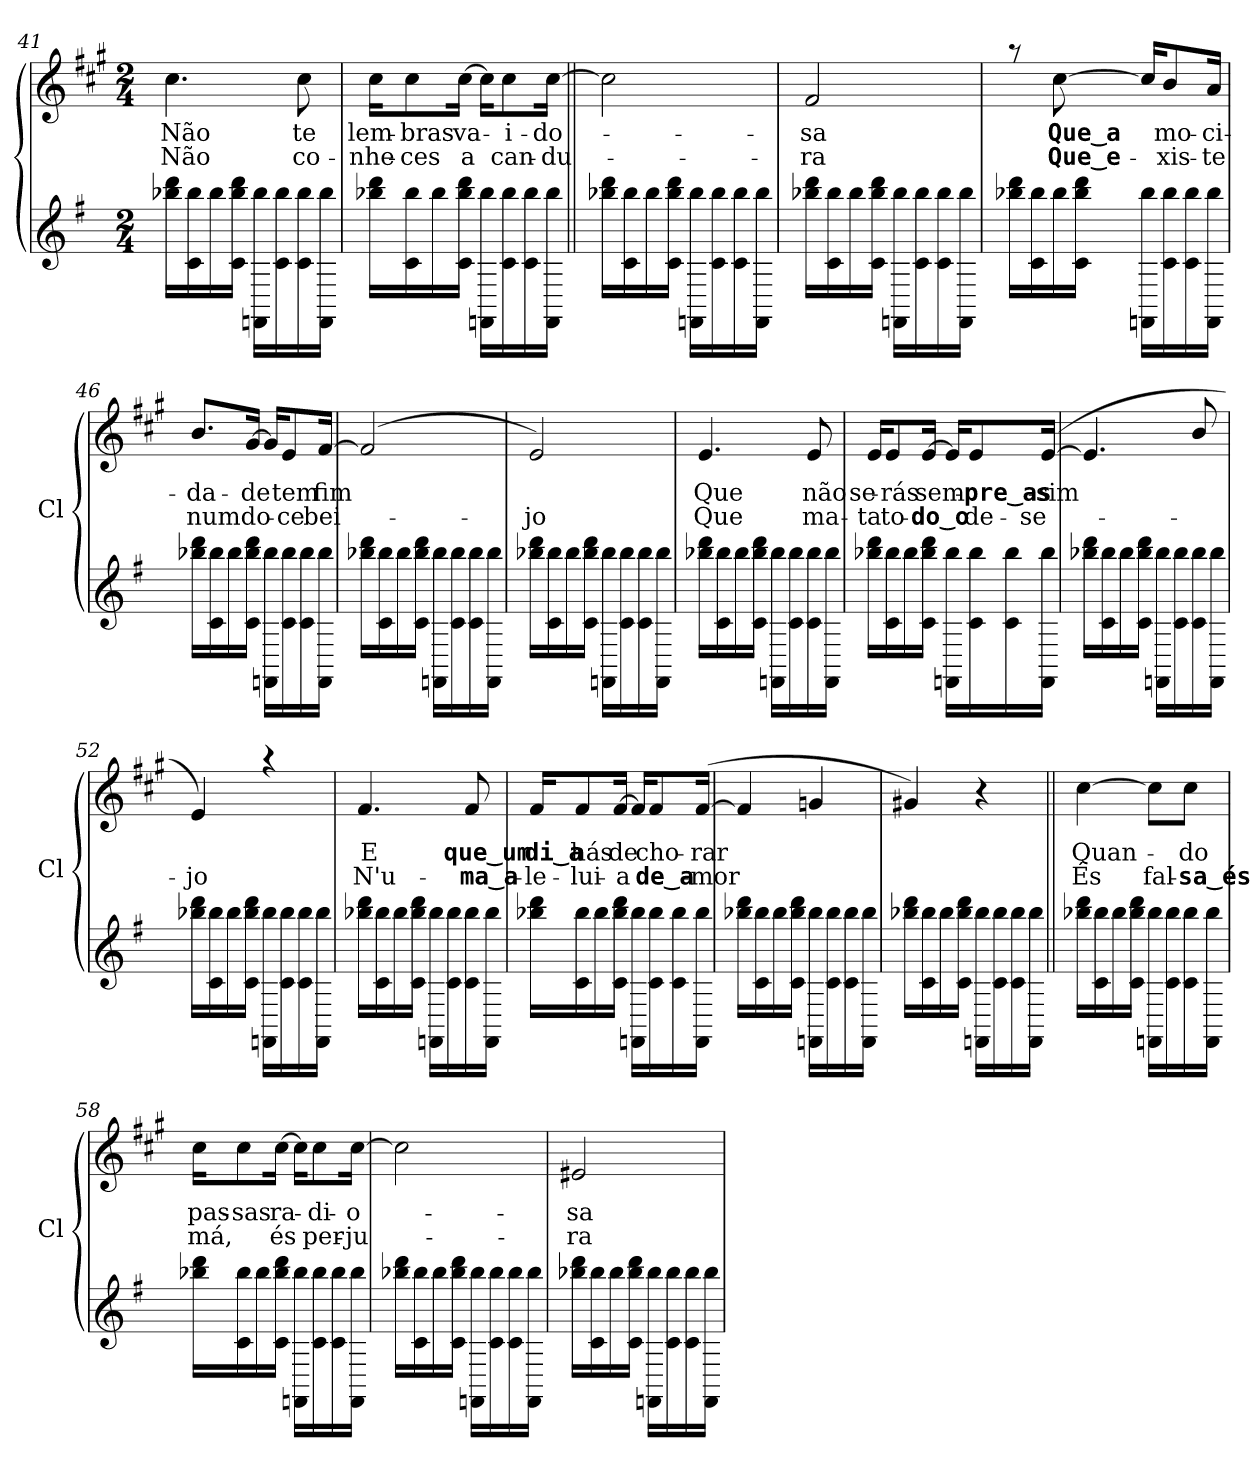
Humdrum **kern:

**kern	**kern	**text	**text
*part2	*part1	*part1	*part1
*staff2	*staff1	*staff1	*staff1
*	*I'Cl	*	*
*clefG2	*clefG2	*	*
*	*ITrd1c2	*	*
*k[f#]	*k[f#]	*	*
*G:	*G:	*	*
*M2/4	*M2/4	*	*
=41	=41	=41	=41
!	!	!LO:LY:b	!LO:LY:b
*	*^	*	*
16bb-\ 16ddd\LL	4.b\	2ryy	Não	Não
16c\ 16bb-\	.	.	.	.
16bb-\	.	.	.	.
16c\ 16bb-\ 16ddd\JJ	.	.	.	.
16FF\ 16bb-\LL	.	.	.	.
16c\ 16bb-\	.	.	.	.
!	!	!	!LO:LY:b	!LO:LY:b
16c\ 16bb-\	8b\	.	te	co-
16FF\ 16bb-\JJ	.	.	.	.
=42	=42	=42	=42	=42
!	!	!	!LO:LY:b	!LO:LY:b
16bb-\ 16ddd\LL	16b\KL	2ryy	lem-	-nhe-
!	!	!	!LO:LY:b	!LO:LY:b
16c\ 16bb-\	8b\	.	-bras	-ces
16bb-\	.	.	.	.
!	!	!	!LO:LY:b	!LO:LY:b
16c\ 16bb-\ 16ddd\JJ	[<16b\Jk	.	va-	a
16FF\ 16bb-\LL	16b\KL]	.	.	.
!	!	!	!LO:LY:b	!LO:LY:b
16c\ 16bb-\	8b\	.	-i-	can-
16c\ 16bb-\	.	.	.	.
!	!	!	!LO:LY:b	!LO:LY:b
16FF\ 16bb-\JJ	[<16b\Jk	.	-do-	-du-
!!LO:PB:g=z	!!
=43||	=43||	=43||	=43||	=43||
16bb-\ 16ddd\LL	2b\]	2ryy	.	.
16c\ 16bb-\	.	.	.	.
16bb-\	.	.	.	.
16c\ 16bb-\ 16ddd\JJ	.	.	.	.
16FF\ 16bb-\LL	.	.	.	.
16c\ 16bb-\	.	.	.	.
16c\ 16bb-\	.	.	.	.
16FF\ 16bb-\JJ	.	.	.	.
=44	=44	=44	=44	=44
!	!	!	!LO:LY:b	!LO:LY:b
16bb-\ 16ddd\LL	2e/	2ryy	-sa	-ra
16c\ 16bb-\	.	.	.	.
16bb-\	.	.	.	.
16c\ 16bb-\ 16ddd\JJ	.	.	.	.
16FF\ 16bb-\LL	.	.	.	.
16c\ 16bb-\	.	.	.	.
16c\ 16bb-\	.	.	.	.
16FF\ 16bb-\JJ	.	.	.	.
=45	=45	=45	=45	=45
16bb-\ 16ddd\LL	8raa	2ryy	.	.
16c\ 16bb-\	.	.	.	.
!	!	!	!LO:LY:b	!LO:LY:b
16bb-\	[<8b\	.	Que‿a	Que‿e-
16c\ 16bb-\ 16ddd\JJ	.	.	.	.
16FF\ 16bb-\LL	16b/KL]	.	.	.
!	!	!	!LO:LY:b	!LO:LY:b
16c\ 16bb-\	8a/	.	mo-	-xis-
16c\ 16bb-\	.	.	.	.
!	!	!	!LO:LY:b	!LO:LY:b
16FF\ 16bb-\JJ	16g/Jk	.	-ci-	-te
=46	=46	=46	=46	=46
!	!	!	!LO:LY:b	!LO:LY:b
16bb-\ 16ddd\LL	8.a/L	2ryy	-da-	num
16c\ 16bb-\	.	.	.	.
16bb-\	.	.	.	.
!	!	!	!LO:LY:b	!LO:LY:b
16c\ 16bb-\ 16ddd\JJ	[>16f#/Jk	.	-de	do-
16FF\ 16bb-\LL	16f#/KL]	.	.	.
!	!	!	!LO:LY:b	!LO:LY:b
16c\ 16bb-\	8d/	.	tem	-ce
16c\ 16bb-\	.	.	.	.
!	!	!	!LO:LY:b	!LO:LY:b
16FF\ 16bb-\JJ	[>16e/Jk	.	fim	bei-
=47	=47	=47	=47	=47
16bb-\ 16ddd\LL	(<2e/]	2ryy	.	.
16c\ 16bb-\	.	.	.	.
16bb-\	.	.	.	.
16c\ 16bb-\ 16ddd\JJ	.	.	.	.
16FF\ 16bb-\LL	.	.	.	.
16c\ 16bb-\	.	.	.	.
16c\ 16bb-\	.	.	.	.
16FF\ 16bb-\JJ	.	.	.	.
=48	=48	=48	=48	=48
!	!	!	!	!LO:LY:b
16bb-\ 16ddd\LL	2d/)	2ryy	.	-jo
16c\ 16bb-\	.	.	.	.
16bb-\	.	.	.	.
16c\ 16bb-\ 16ddd\JJ	.	.	.	.
16FF\ 16bb-\LL	.	.	.	.
16c\ 16bb-\	.	.	.	.
16c\ 16bb-\	.	.	.	.
16FF\ 16bb-\JJ	.	.	.	.
!!LO:LB:g=z	!!
=49	=49	=49	=49	=49
!	!	!	!LO:LY:b	!LO:LY:b
16bb-\ 16ddd\LL	4.d/	2ryy	Que	Que
16c\ 16bb-\	.	.	.	.
16bb-\	.	.	.	.
16c\ 16bb-\ 16ddd\JJ	.	.	.	.
16FF\ 16bb-\LL	.	.	.	.
16c\ 16bb-\	.	.	.	.
!	!	!	!LO:LY:b	!LO:LY:b
16c\ 16bb-\	8d/	.	não	ma-
16FF\ 16bb-\JJ	.	.	.	.
=50	=50	=50	=50	=50
!	!	!	!LO:LY:b	!LO:LY:b
16bb-\ 16ddd\LL	16d/KL	2ryy	se-	-ta
!	!	!	!LO:LY:b	!LO:LY:b
16c\ 16bb-\	8d/	.	-rás	to-
16bb-\	.	.	.	.
!	!	!	!LO:LY:b	!LO:LY:b
16c\ 16bb-\ 16ddd\JJ	[>16d/Jk	.	sem-	-do‿o
16FF\ 16bb-\LL	16d/KL]	.	.	.
!	!	!	!LO:LY:b	!LO:LY:b
16c\ 16bb-\	8d/	.	-pre‿as-	de-
16c\ 16bb-\	.	.	.	.
!	!	!	!LO:LY:b	!LO:LY:b
16FF\ 16bb-\JJ	(<[>16d/Jk	.	-sim	-se-
=51	=51	=51	=51	=51
16bb-\ 16ddd\LL	4.d/]	2ryy	.	.
16c\ 16bb-\	.	.	.	.
16bb-\	.	.	.	.
16c\ 16bb-\ 16ddd\JJ	.	.	.	.
16FF\ 16bb-\LL	.	.	.	.
16c\ 16bb-\	.	.	.	.
16c\ 16bb-\	8a/	.	.	.
16FF\ 16bb-\JJ	.	.	.	.
=52	=52	=52	=52	=52
!	!	!	!	!LO:LY:b
16bb-\ 16ddd\LL	4d/)	2ryy	.	-jo
16c\ 16bb-\	.	.	.	.
16bb-\	.	.	.	.
16c\ 16bb-\ 16ddd\JJ	.	.	.	.
16FF\ 16bb-\LL	4raa	.	.	.
16c\ 16bb-\	.	.	.	.
16c\ 16bb-\	.	.	.	.
16FF\ 16bb-\JJ	.	.	.	.
=53	=53	=53	=53	=53
!	!	!	!LO:LY:b	!LO:LY:b
16bb-\ 16ddd\LL	4.e/	2ryy	E	N'u-
16c\ 16bb-\	.	.	.	.
16bb-\	.	.	.	.
16c\ 16bb-\ 16ddd\JJ	.	.	.	.
16FF\ 16bb-\LL	.	.	.	.
16c\ 16bb-\	.	.	.	.
!	!	!	!LO:LY:b	!LO:LY:b
16c\ 16bb-\	8e/	.	que‿um	-ma‿a-
16FF\ 16bb-\JJ	.	.	.	.
!!LO:LB:g=z	!!
=54	=54	=54	=54	=54
!	!	!	!LO:LY:b	!LO:LY:b
16bb-\ 16ddd\LL	16e/KL	2ryy	di‿a	-le-
!	!	!	!LO:LY:b	!LO:LY:b
16c\ 16bb-\	8e/	.	hás	-lui-
16bb-\	.	.	.	.
!	!	!	!LO:LY:b	!LO:LY:b
16c\ 16bb-\ 16ddd\JJ	[>16e/Jk	.	de	-a
16FF\ 16bb-\LL	16e/KL]	.	.	.
!	!	!	!LO:LY:b	!LO:LY:b
16c\ 16bb-\	8e/	.	cho-	de‿a-
16c\ 16bb-\	.	.	.	.
!	!	!	!LO:LY:b	!LO:LY:b
16FF\ 16bb-\JJ	(<[>16e/Jk	.	-rar	-mor
=55	=55	=55	=55	=55
16bb-\ 16ddd\LL	4e/]	4ryy	.	.
16c\ 16bb-\	.	.	.	.
16bb-\	.	.	.	.
16c\ 16bb-\ 16ddd\JJ	.	.	.	.
16FF\ 16bb-\LL	4fn/	4ryy	.	.
16c\ 16bb-\	.	.	.	.
16c\ 16bb-\	.	.	.	.
16FF\ 16bb-\JJ	.	.	.	.
=56	=56	=56	=56	=56
16bb-\ 16ddd\LL	4f#X/)	4ryy	.	.
16c\ 16bb-\	.	.	.	.
16bb-\	.	.	.	.
16c\ 16bb-\ 16ddd\JJ	.	.	.	.
16FF\ 16bb-\LL	4r	4ryy	.	.
16c\ 16bb-\	.	.	.	.
16c\ 16bb-\	.	.	.	.
16FF\ 16bb-\JJ	.	.	.	.
=57||	=57||	=57||	=57||	=57||
!	!	!	!LO:LY:b	!LO:LY:b
16bb-\ 16ddd\LL	[<4b\	2ryy	Quan-	És
16c\ 16bb-\	.	.	.	.
16bb-\	.	.	.	.
16c\ 16bb-\ 16ddd\JJ	.	.	.	.
!	!	!	!	!LO:LY:b
16FF\ 16bb-\LL	8b\L]	.	.	fal-
16c\ 16bb-\	.	.	.	.
!	!	!	!LO:LY:b	!LO:LY:b
16c\ 16bb-\	8b\J	.	-do	-sa‿és
16FF\ 16bb-\JJ	.	.	.	.
!!LO:LB:g=z	!!
=58	=58	=58	=58	=58
!	!	!	!LO:LY:b	!LO:LY:b
16bb-\ 16ddd\LL	16b\KL	2ryy	pas-	má,
!	!	!	!LO:LY:b	!
16c\ 16bb-\	8b\	.	-sas	.
16bb-\	.	.	.	.
!	!	!	!LO:LY:b	!LO:LY:b
16c\ 16bb-\ 16ddd\JJ	[<16b\Jk	.	ra-	és
16FF\ 16bb-\LL	16b\KL]	.	.	.
!	!	!	!LO:LY:b	!LO:LY:b
16c\ 16bb-\	8b\	.	-di-	per-
16c\ 16bb-\	.	.	.	.
!	!	!	!LO:LY:b	!LO:LY:b
16FF\ 16bb-\JJ	[<16b\Jk	.	-o-	-ju-
=59	=59	=59	=59	=59
16bb-\ 16ddd\LL	2b\]	2ryy	.	.
16c\ 16bb-\	.	.	.	.
16bb-\	.	.	.	.
16c\ 16bb-\ 16ddd\JJ	.	.	.	.
16FF\ 16bb-\LL	.	.	.	.
16c\ 16bb-\	.	.	.	.
16c\ 16bb-\	.	.	.	.
16FF\ 16bb-\JJ	.	.	.	.
=60	=60	=60	=60	=60
!	!	!	!LO:LY:b	!LO:LY:b
16bb-\ 16ddd\LL	2d#X/	2ryy	-sa	-ra
16c\ 16bb-\	.	.	.	.
16bb-\	.	.	.	.
16c\ 16bb-\ 16ddd\JJ	.	.	.	.
16FF\ 16bb-\LL	.	.	.	.
16c\ 16bb-\	.	.	.	.
16c\ 16bb-\	.	.	.	.
16FF\ 16bb-\JJ	.	.	.	.
*	*v	*v	*	*
=	=	=	=
*-	*-	*-	*-
